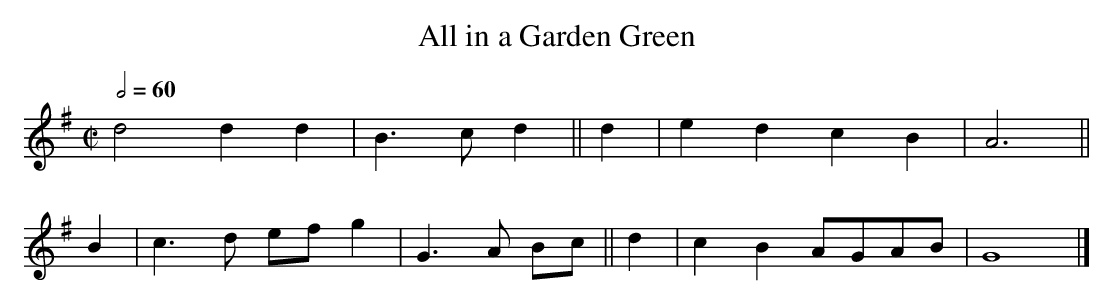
X:1
T:All in a Garden Green
M:C|
L:1/4
Q:1/2=60
K:G
  d2  dd      |B>c d   ||\
d|ed  cB      |A3      ||
B|c>d e/f/g   |G>A B/c/||\
d|cB  A/G/A/B/|G4      |]
